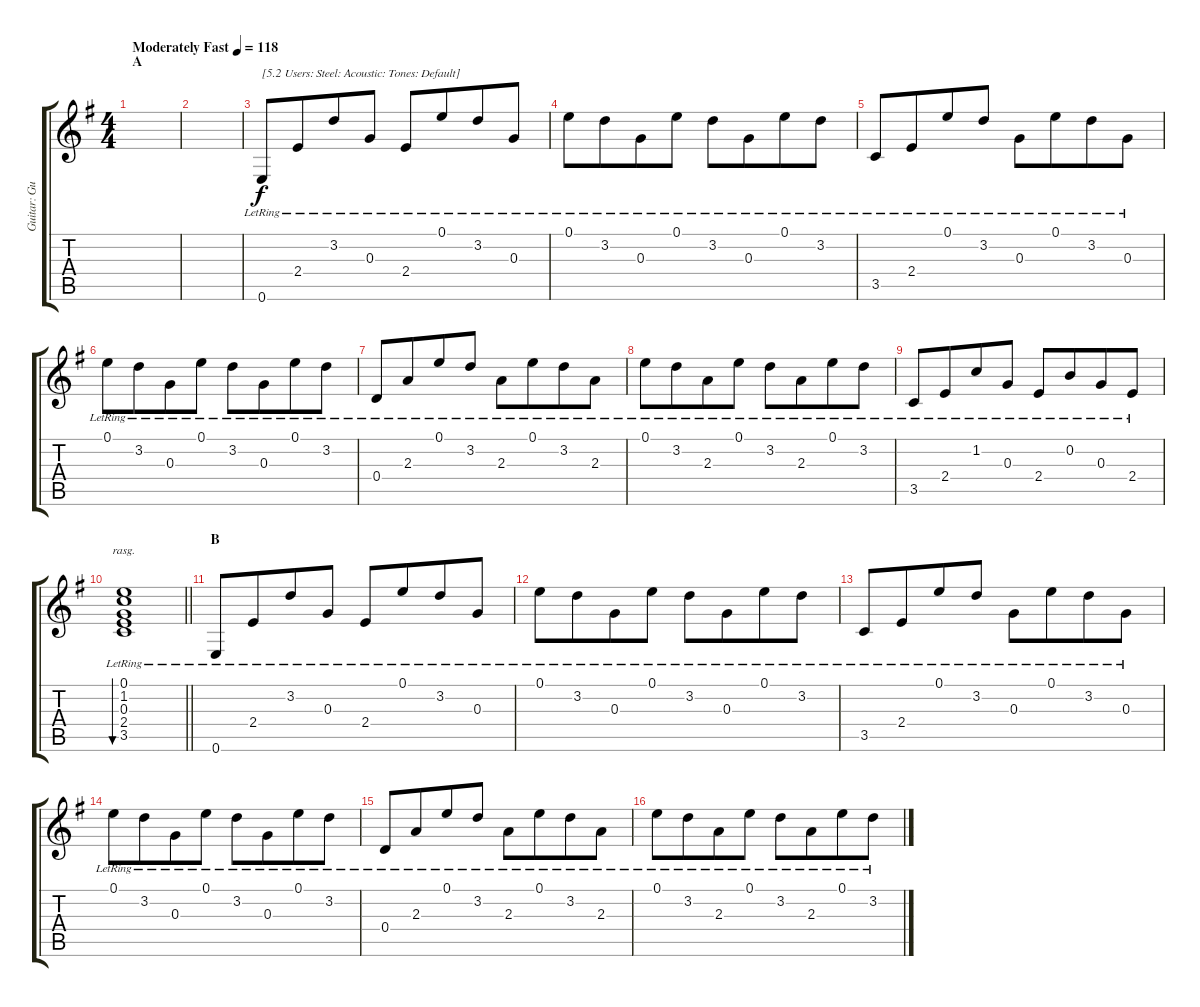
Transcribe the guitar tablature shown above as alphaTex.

\track ("Guitar: Guy" "Guitar: Gu") {instrument distortionguitar}
\staff {score tabs}
\tuning (E4 B3 G3 D3 A2 E2) {hide}
\ts (4 4)
\section ("" "A")
\tempo (118 "Moderately Fast")
\clef g2
\ks g
|
|
0.6{lr}.8{txt "[5.2 Users: Steel: Acoustic: Tones: Default]" volume 13 instrument acousticguitarsteel} 2.4{lr}.8{beam merge} 3.2{lr}.8 0.3{lr}.8 2.4{lr}.8 0.1{lr}.8{beam merge} 3.2{lr}.8 0.3{lr}.8 |
0.1{lr}.8{beam merge} 3.2{lr}.8{beam merge} 0.3{lr}.8 0.1{lr}.8 3.2{lr}.8 0.3{lr}.8{beam merge} 0.1{lr}.8 3.2{lr}.8 |
3.5{lr}.8 2.4{lr}.8{beam merge} 0.1{lr}.8 3.2{lr}.8 0.3{lr}.8 0.1{lr}.8{beam merge} 3.2{lr}.8 0.3{lr}.8 |
0.1{lr}.8{beam merge} 3.2{lr}.8{beam merge} 0.3{lr}.8 0.1{lr}.8 3.2{lr}.8 0.3{lr}.8{beam merge} 0.1{lr}.8 3.2{lr}.8 |
0.4{lr}.8 2.3{lr}.8{beam merge} 0.1{lr}.8 3.2{lr}.8 2.3{lr}.8 0.1{lr}.8{beam merge} 3.2{lr}.8 2.3{lr}.8 |
0.1{lr}.8{beam merge} 3.2{lr}.8{beam merge} 2.3{lr}.8 0.1{lr}.8 3.2{lr}.8 2.3{lr}.8{beam merge} 0.1{lr}.8 3.2{lr}.8 |
3.5{lr}.8 2.4{lr}.8{beam merge} 1.2{lr}.8 0.3{lr}.8 2.4{lr}.8 0.2{lr}.8{beam merge} 0.3{lr}.8 2.4{lr}.8 |
\barLineRight lightlight
(0.1{lr} 1.2{lr} 0.3{lr} 2.4{lr} 3.5{lr}).1{bu 480 rasg ii} |
\section ("" "B")
0.6{lr}.8 2.4{lr}.8{beam merge} 3.2{lr}.8 0.3{lr}.8 2.4{lr}.8 0.1{lr}.8{beam merge} 3.2{lr}.8 0.3{lr}.8 |
0.1{lr}.8{beam merge} 3.2{lr}.8{beam merge} 0.3{lr}.8 0.1{lr}.8 3.2{lr}.8 0.3{lr}.8{beam merge} 0.1{lr}.8 3.2{lr}.8 |
3.5{lr}.8 2.4{lr}.8{beam merge} 0.1{lr}.8 3.2{lr}.8 0.3{lr}.8 0.1{lr}.8{beam merge} 3.2{lr}.8 0.3{lr}.8 |
0.1{lr}.8{beam merge} 3.2{lr}.8{beam merge} 0.3{lr}.8 0.1{lr}.8 3.2{lr}.8 0.3{lr}.8{beam merge} 0.1{lr}.8 3.2{lr}.8 |
0.4{lr}.8 2.3{lr}.8{beam merge} 0.1{lr}.8 3.2{lr}.8 2.3{lr}.8 0.1{lr}.8{beam merge} 3.2{lr}.8 2.3{lr}.8 |
0.1{lr}.8{beam merge} 3.2{lr}.8{beam merge} 2.3{lr}.8 0.1{lr}.8 3.2{lr}.8 2.3{lr}.8{beam merge} 0.1{lr}.8 3.2{lr}.8
